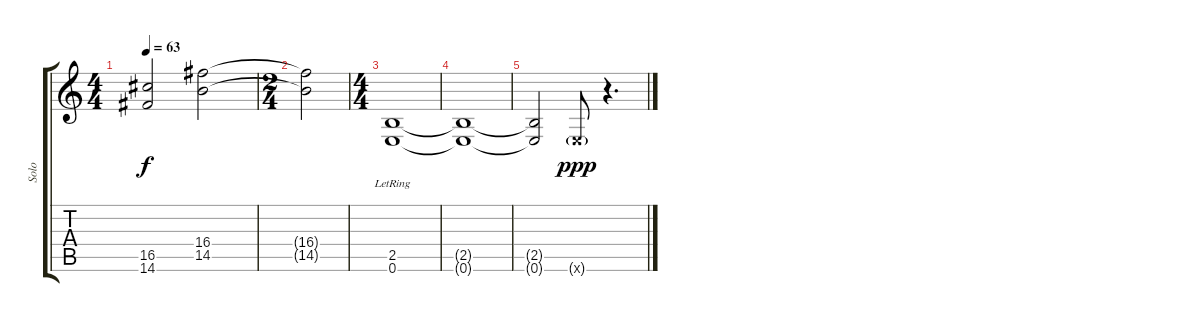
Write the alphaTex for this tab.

\track ("Solo" "Solo") {instrument electricguitarclean}
\staff {score tabs}
\tuning (E4 B3 G3 D3 A2 E2) {hide}
\ts (4 4)
\tempo 63
\clef g2
\ks c
(16.5 14.6).2{dy f} (16.4 14.5).2 |
\ts (2 4)
(16.4{t} 14.5{t}).2 |
\ts (4 4)
(2.5{lr} 0.6{lr}).1 |
(2.5{t} 0.6{t}).1 |
(2.5{t} 0.6{t}).2 0.6{g x}.8{dy ppp} r.4{d}
